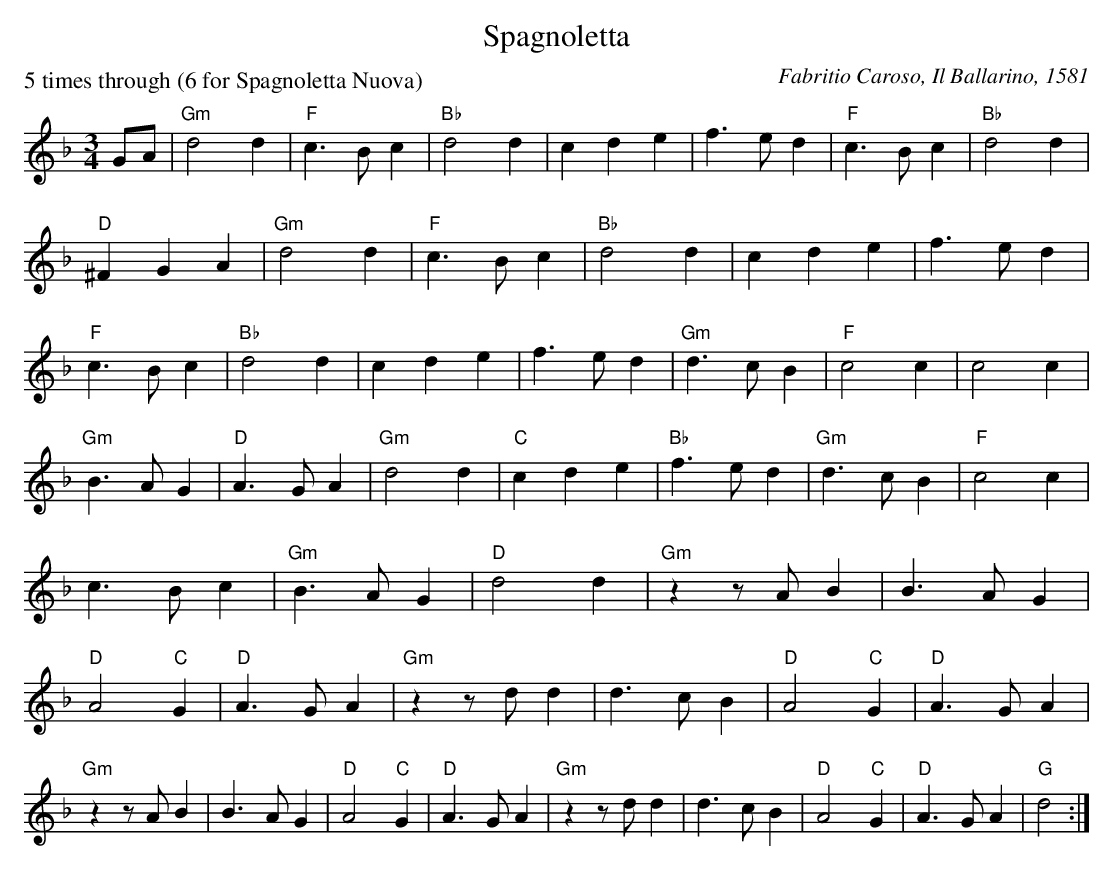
X:1
T:Spagnoletta
C:Fabritio Caroso, Il Ballarino, 1581
P:5 times through (6 for Spagnoletta Nuova)
M:3/4
L:1/8
K:G dorian
GA | "Gm"d4d2 | "F"c3Bc2 | "Bb"d4d2 | c2d2e2 | f3ed2 | "F"c3Bc2 |
"Bb"d4d2 | "D"^F2G2A2 | "Gm"d4d2 | "F"c3Bc2 | "Bb"d4d2 | c2d2e2 |
f3ed2 | "F"c3Bc2 | "Bb"d4d2 | c2d2e2 | f3ed2 | "Gm"d3cB2 |
"F"c4c2 | c4c2 | "Gm"B3AG2 | "D"A3GA2 | "Gm"d4d2 | "C"c2d2e2 |
"Bb"f3ed2 | "Gm"d3cB2 | "F"c4c2 | c3Bc2 | "Gm"B3AG2 | "D"d4d2 |
"Gm"z2zAB2 | B3AG2 | "D"A4"C"G2 | "D"A3GA2 | "Gm"z2zdd2 | d3cB2 |
"D"A4"C"G2 | "D"A3GA2 | "Gm"z2zAB2 | B3AG2 | "D"A4"C"G2 | "D"A3GA2 |
"Gm"z2zdd2 | d3cB2 | "D"A4"C"G2 | "D"A3GA2 | "G"d4 :|
